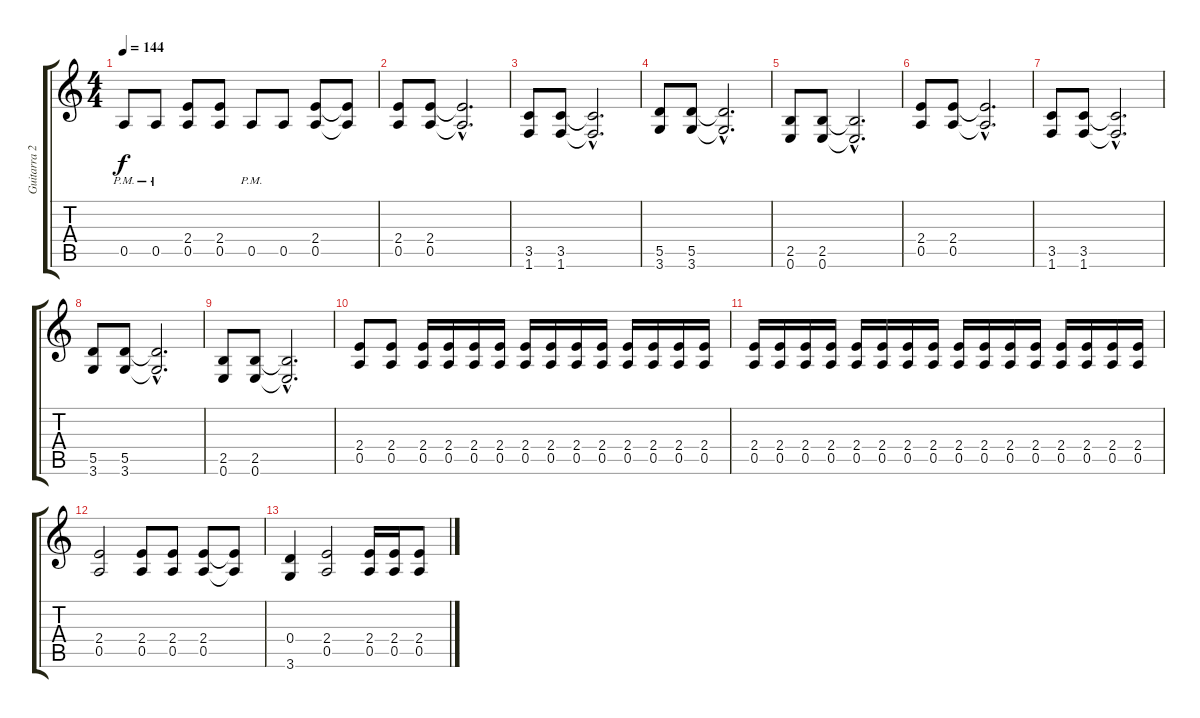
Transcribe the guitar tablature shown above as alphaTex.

\track ("Guitarra 2" "Guitarra 2") {instrument distortionguitar}
\staff {score tabs}
\tuning (E4 B3 G3 D3 A2 E2) {hide}
\ts (4 4)
\tempo 144
\clef g2
\ks c
0.5{pm}.8{dy f} 0.5{pm}.8 (2.4 0.5).8 (2.4 0.5).8 0.5{pm}.8 0.5.8 (2.4 0.5).8 (2.4{t} 0.5{t}).8 |
(2.4 0.5).8{volume 14} (2.4 0.5).8 (2.4{hac t} 0.5{hac t}).2{d} |
(3.5 1.6).8 (3.5 1.6).8 (3.5{hac t} 1.6{hac t}).2{d} |
(5.5 3.6).8 (5.5 3.6).8 (5.5{hac t} 3.6{hac t}).2{d} |
(2.5 0.6).8 (2.5 0.6).8 (2.5{hac t} 0.6{hac t}).2{d} |
(2.4 0.5).8 (2.4 0.5).8 (2.4{hac t} 0.5{hac t}).2{d} |
(3.5 1.6).8 (3.5 1.6).8 (3.5{hac t} 1.6{hac t}).2{d} |
(5.5 3.6).8 (5.5 3.6).8 (5.5{hac t} 3.6{hac t}).2{d} |
(2.5 0.6).8 (2.5 0.6).8 (2.5{hac t} 0.6{hac t}).2{d} |
(2.4 0.5).8 (2.4 0.5).8 (2.4 0.5).16 (2.4 0.5).16 (2.4 0.5).16 (2.4 0.5).16 (2.4 0.5).16 (2.4 0.5).16 (2.4 0.5).16 (2.4 0.5).16 (2.4 0.5).16 (2.4 0.5).16 (2.4 0.5).16 (2.4 0.5).16 |
(2.4 0.5).16 (2.4 0.5).16 (2.4 0.5).16 (2.4 0.5).16 (2.4 0.5).16 (2.4 0.5).16 (2.4 0.5).16 (2.4 0.5).16 (2.4 0.5).16 (2.4 0.5).16 (2.4 0.5).16 (2.4 0.5).16 (2.4 0.5).16 (2.4 0.5).16 (2.4 0.5).16 (2.4 0.5).16 |
(2.4 0.5).2 (2.4 0.5).8 (2.4 0.5).8 (2.4 0.5).8 (2.4{t} 0.5{t}).8 |
(0.4 3.6).4 (2.4 0.5).2 (2.4 0.5).16 (2.4 0.5).16 (2.4 0.5).8
